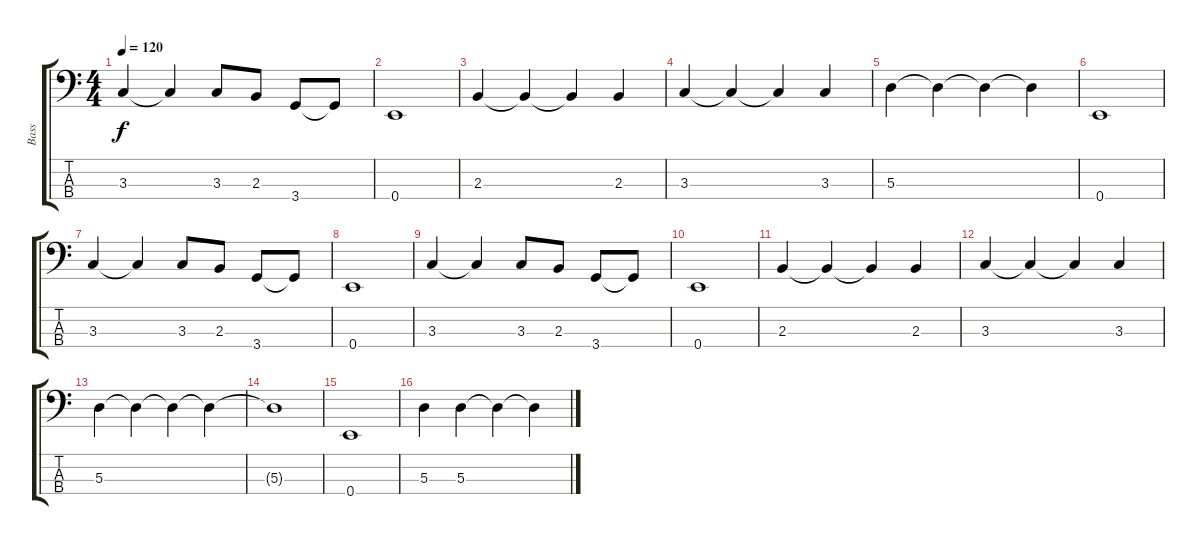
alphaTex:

\track ("Bass" "Bass") {instrument electricbassfinger}
\staff {score tabs}
\tuning (G2 D2 A1 E1) {hide}
\ts (4 4)
\tempo 120
\clef f4
\ks c
3.3.4{dy f} 3.3{t}.4 3.3.8 2.3.8 3.4.8 3.4{t}.8 |
0.4.1 |
2.3.4 2.3{t}.4 2.3{t}.4 2.3.4 |
3.3.4 3.3{t}.4 3.3{t}.4 3.3.4 |
5.3.4 5.3{t}.4 5.3{t}.4 5.3{t}.4 |
0.4.1 |
3.3.4 3.3{t}.4 3.3.8 2.3.8 3.4.8 3.4{t}.8 |
0.4.1 |
3.3.4 3.3{t}.4 3.3.8 2.3.8 3.4.8 3.4{t}.8 |
0.4.1 |
2.3.4 2.3{t}.4 2.3{t}.4 2.3.4 |
3.3.4 3.3{t}.4 3.3{t}.4 3.3.4 |
5.3.4 5.3{t}.4 5.3{t}.4 5.3{t}.4 |
5.3{t}.1 |
0.4.1 |
5.3.4 5.3.4 5.3{t}.4 5.3{t}.4
